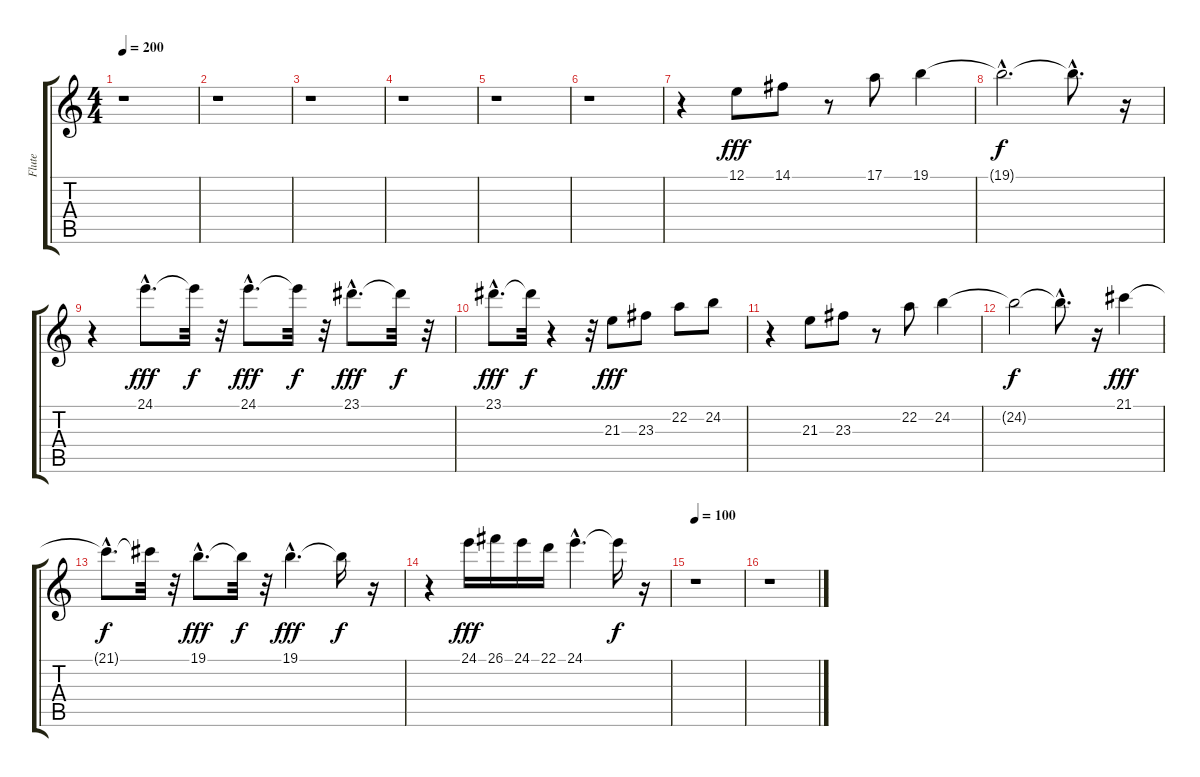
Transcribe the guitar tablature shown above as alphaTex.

\track ("Flute" "Flute") {instrument flute}
\staff {score tabs}
\tuning (E4 B3 G3 D3 A2 E2) {hide}
\ts (4 4)
\tempo 200
\clef g2
\ks c
r.1{dy f} |
r.1 |
r.1 |
r.1 |
r.1 |
r.1 |
r.4 12.1.8{dy fff} 14.1.8 r.8 17.1.8 19.1.4 |
19.1{hac t}.2{d dy f} 19.1{hac t}.8{d} r.16 |
r.4 24.1{hac}.8{d dy fff} 24.1{t}.32{dy f} r.32 24.1{hac}.8{d dy fff} 24.1{t}.32{dy f} r.32 23.1{hac}.8{d dy fff} 23.1{t}.32{dy f} r.32 |
23.1{hac}.8{d dy fff} 23.1{t}.32{dy f} r.4 r.32 21.3.8{dy fff} 23.3.8 22.2.8 24.2.8 |
r.4 21.3.8 23.3.8 r.8 22.2.8 24.2.4 |
24.2{t}.2{dy f} 24.2{hac t}.8{d} r.16 21.1.4{dy fff} |
21.1{hac t}.8{d dy f} 21.1{t}.32 r.32 19.1{hac}.8{d dy fff} 19.1{t}.32{dy f} r.32 19.1{hac}.4{d dy fff} 19.1{t}.16{dy f} r.16 |
r.4 24.1.16{dy fff} 26.1.16 24.1.16 22.1.16 24.1{hac}.4{d} 24.1{t}.16{dy f} r.16 |
\tempo 100
r.1 |
r.1
